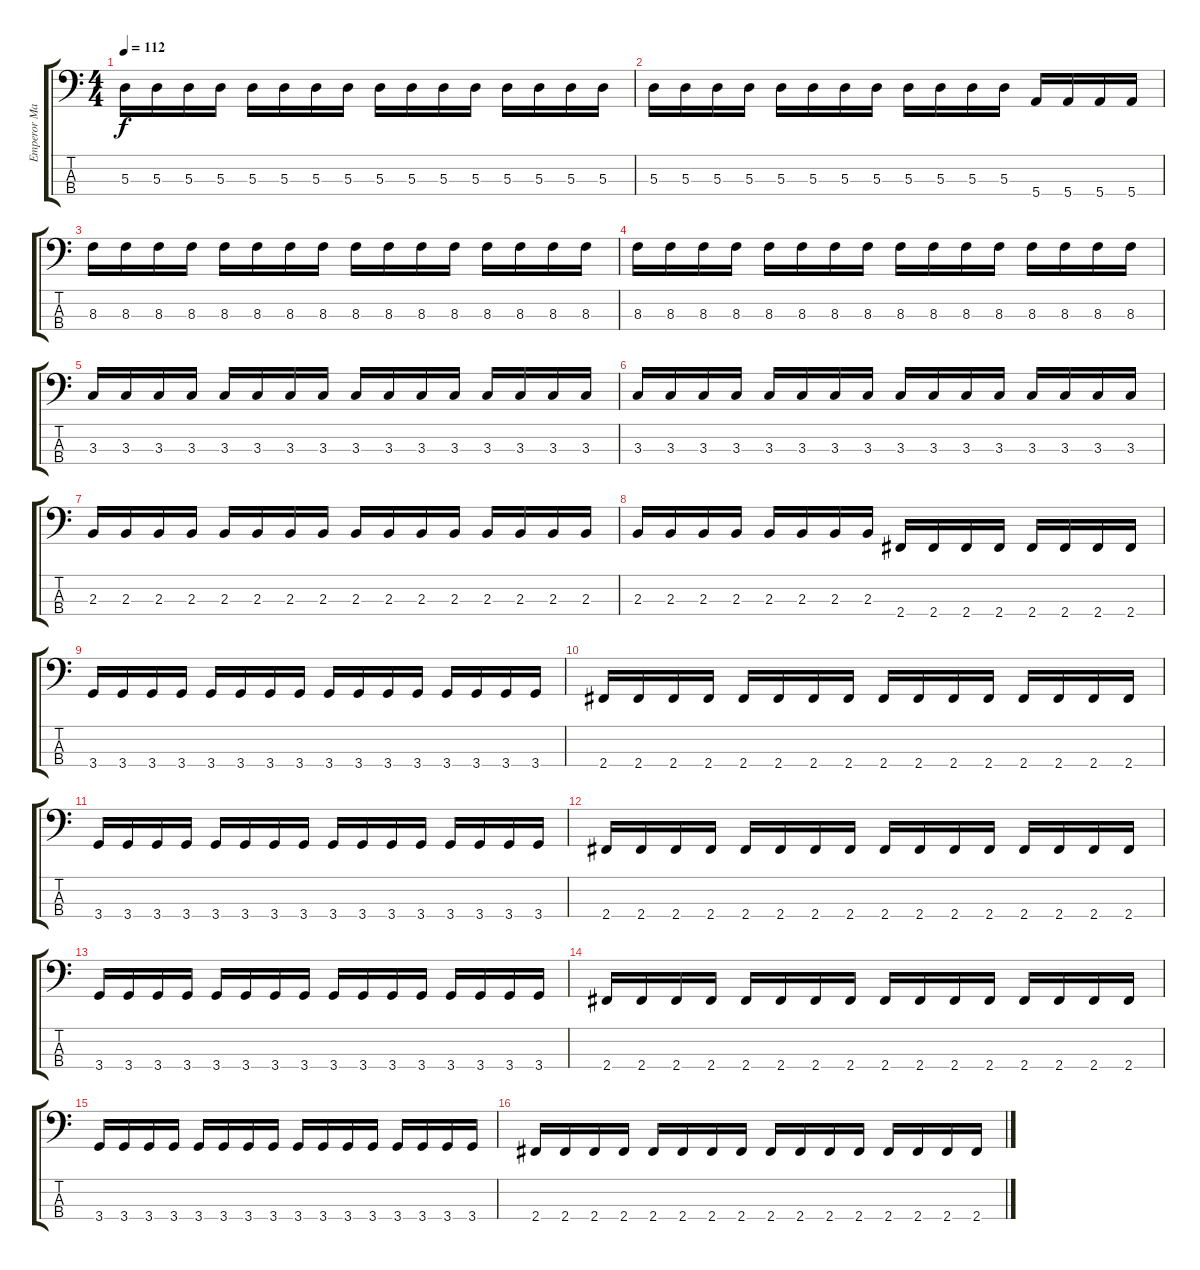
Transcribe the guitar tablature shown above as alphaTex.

\track ("Emperor Magus Caligula" "Emperor Ma") {instrument electricbassfinger}
\staff {score tabs}
\tuning (G2 D2 A1 E1) {hide}
\ts (4 4)
\tempo 112
\clef f4
\ks c
5.3.16{dy f} 5.3.16 5.3.16 5.3.16 5.3.16 5.3.16 5.3.16 5.3.16 5.3.16 5.3.16 5.3.16 5.3.16 5.3.16 5.3.16 5.3.16 5.3.16 |
5.3.16 5.3.16 5.3.16 5.3.16 5.3.16 5.3.16 5.3.16 5.3.16 5.3.16 5.3.16 5.3.16 5.3.16 5.4.16 5.4.16 5.4.16 5.4.16 |
8.3.16 8.3.16 8.3.16 8.3.16 8.3.16 8.3.16 8.3.16 8.3.16 8.3.16 8.3.16 8.3.16 8.3.16 8.3.16 8.3.16 8.3.16 8.3.16 |
8.3.16 8.3.16 8.3.16 8.3.16 8.3.16 8.3.16 8.3.16 8.3.16 8.3.16 8.3.16 8.3.16 8.3.16 8.3.16 8.3.16 8.3.16 8.3.16 |
3.3.16 3.3.16 3.3.16 3.3.16 3.3.16 3.3.16 3.3.16 3.3.16 3.3.16 3.3.16 3.3.16 3.3.16 3.3.16 3.3.16 3.3.16 3.3.16 |
3.3.16 3.3.16 3.3.16 3.3.16 3.3.16 3.3.16 3.3.16 3.3.16 3.3.16 3.3.16 3.3.16 3.3.16 3.3.16 3.3.16 3.3.16 3.3.16 |
2.3.16 2.3.16 2.3.16 2.3.16 2.3.16 2.3.16 2.3.16 2.3.16 2.3.16 2.3.16 2.3.16 2.3.16 2.3.16 2.3.16 2.3.16 2.3.16 |
2.3.16 2.3.16 2.3.16 2.3.16 2.3.16 2.3.16 2.3.16 2.3.16 2.4.16 2.4.16 2.4.16 2.4.16 2.4.16 2.4.16 2.4.16 2.4.16 |
3.4.16 3.4.16 3.4.16 3.4.16 3.4.16 3.4.16 3.4.16 3.4.16 3.4.16 3.4.16 3.4.16 3.4.16 3.4.16 3.4.16 3.4.16 3.4.16 |
2.4.16 2.4.16 2.4.16 2.4.16 2.4.16 2.4.16 2.4.16 2.4.16 2.4.16 2.4.16 2.4.16 2.4.16 2.4.16 2.4.16 2.4.16 2.4.16 |
3.4.16 3.4.16 3.4.16 3.4.16 3.4.16 3.4.16 3.4.16 3.4.16 3.4.16 3.4.16 3.4.16 3.4.16 3.4.16 3.4.16 3.4.16 3.4.16 |
2.4.16 2.4.16 2.4.16 2.4.16 2.4.16 2.4.16 2.4.16 2.4.16 2.4.16 2.4.16 2.4.16 2.4.16 2.4.16 2.4.16 2.4.16 2.4.16 |
3.4.16 3.4.16 3.4.16 3.4.16 3.4.16 3.4.16 3.4.16 3.4.16 3.4.16 3.4.16 3.4.16 3.4.16 3.4.16 3.4.16 3.4.16 3.4.16 |
2.4.16 2.4.16 2.4.16 2.4.16 2.4.16 2.4.16 2.4.16 2.4.16 2.4.16 2.4.16 2.4.16 2.4.16 2.4.16 2.4.16 2.4.16 2.4.16 |
3.4.16 3.4.16 3.4.16 3.4.16 3.4.16 3.4.16 3.4.16 3.4.16 3.4.16 3.4.16 3.4.16 3.4.16 3.4.16 3.4.16 3.4.16 3.4.16 |
2.4.16 2.4.16 2.4.16 2.4.16 2.4.16 2.4.16 2.4.16 2.4.16 2.4.16 2.4.16 2.4.16 2.4.16 2.4.16 2.4.16 2.4.16 2.4.16
